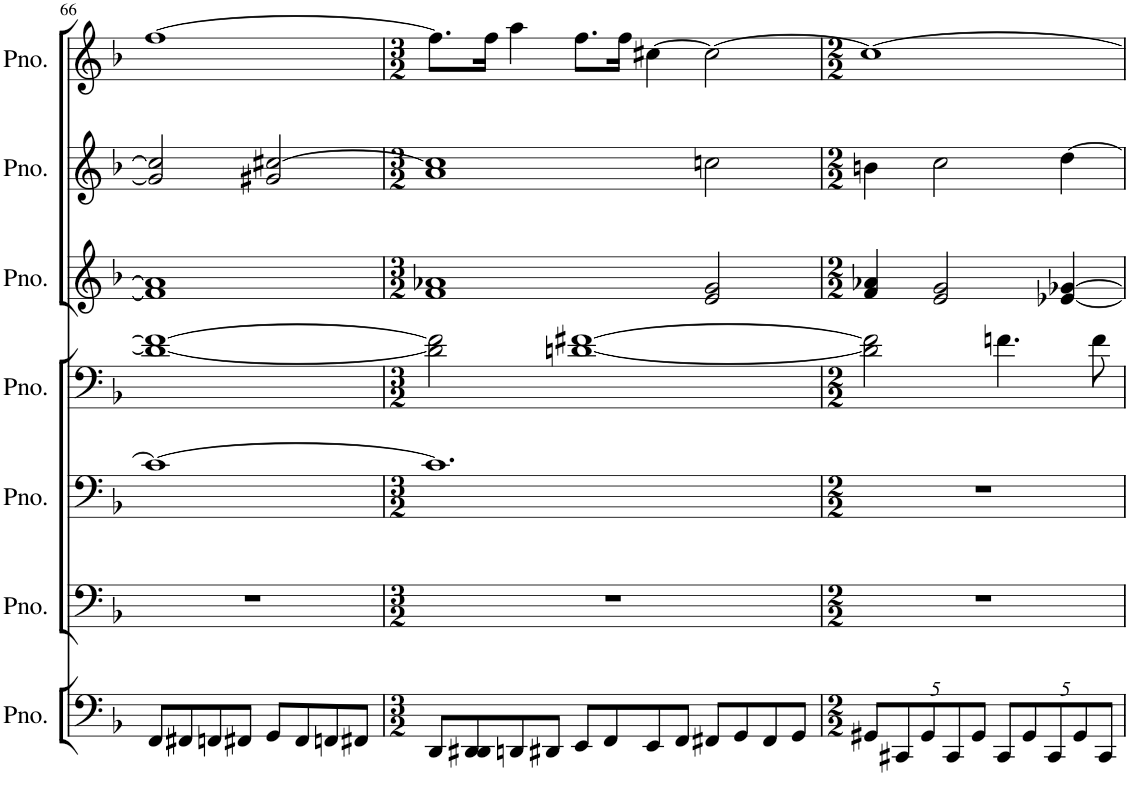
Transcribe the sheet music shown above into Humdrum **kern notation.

**kern	**kern	**kern	**kern	**kern	**kern	**kern
*part7	*part6	*part5	*part4	*part3	*part2	*part1
*staff7	*staff6	*staff5	*staff4	*staff3	*staff2	*staff1
*I"Piano	*I"Piano	*I"Piano	*I"Piano	*I"Piano	*I"Piano	*I"Piano
*I'Pno.	*I'Pno.	*I'Pno.	*I'Pno.	*I'Pno.	*I'Pno.	*I'Pno.
!!LO:PB:g=z
*clefF4	*clefF4	*clefF4	*clefF4	*clefG2	*clefG2	*clefG2
*k[b-]	*k[b-]	*k[b-]	*k[b-]	*k[b-]	*k[b-]	*k[b-]
*M2/2	*M2/2	*M2/2	*M2/2	*M2/2	*M2/2	*M2/2
=66	=66	=66	=66	=66	=66	=66
8FF/L	1r	1c_	1d-_ 1f_	1f#] 1a]	2g/] 2cc/]	[1ff
8FF#X/	.	.	.	.	.	.
8FFn/	.	.	.	.	.	.
8FF#X/J	.	.	.	.	.	.
8GG/L	.	.	.	.	2g#X/ [2cc#X/	.
8FF#/	.	.	.	.	.	.
8FFn/	.	.	.	.	.	.
8FF#X/J	.	.	.	.	.	.
=67	=67	=67	=67	=67	=67	=67
*M3/2	*M3/2	*M3/2	*M3/2	*M3/2	*M3/2	*M3/2
8DD/L	1.r	1.c]	2d-\] 2f\]	1f 1a-X	1a 1cc#]	8.ff\L]
8DD#X/ 8DD#/	.	.	.	.	.	.
.	.	.	.	.	.	16ff\Jk
8DDn/	.	.	.	.	.	4aa\
8DD#X/J	.	.	.	.	.	.
8EE/L	.	.	[1dn [1f#X	.	.	8.ff\L
8FF/	.	.	.	.	.	.
.	.	.	.	.	.	16ff\Jk
8EE/	.	.	.	.	.	[4cc#X\
8FF/J	.	.	.	.	.	.
8FF#X/L	.	.	.	2e/ 2g/	2ccn\	2cc#\_
8GG/	.	.	.	.	.	.
8FF#/	.	.	.	.	.	.
8GG/J	.	.	.	.	.	.
=68	=68	=68	=68	=68	=68	=68
*M2/2	*M2/2	*M2/2	*M2/2	*M2/2	*M2/2	*M2/2
*Xbrackettup	*	*	*	*	*	*
10GG#X/L	1r	1r	2d\] 2f#\]	4f/ 4a-X/	4bn\	1cc#_
10CC#X/	.	.	.	.	.	.
10GG#/	.	.	.	.	.	.
.	.	.	.	2e/ 2g/	2cc\	.
10CC#/	.	.	.	.	.	.
10GG#/J	.	.	.	.	.	.
10CC#/L	.	.	4.fn\	.	.	.
10GG#/	.	.	.	.	.	.
10CC#/	.	.	.	.	.	.
.	.	.	.	[4e-X/ [4g-X/	[4dd\	.
10GG#/	.	.	.	.	.	.
.	.	.	8f\	.	.	.
10CC#/J	.	.	.	.	.	.
=	=	=	=	=	=	=
*-	*-	*-	*-	*-	*-	*-
